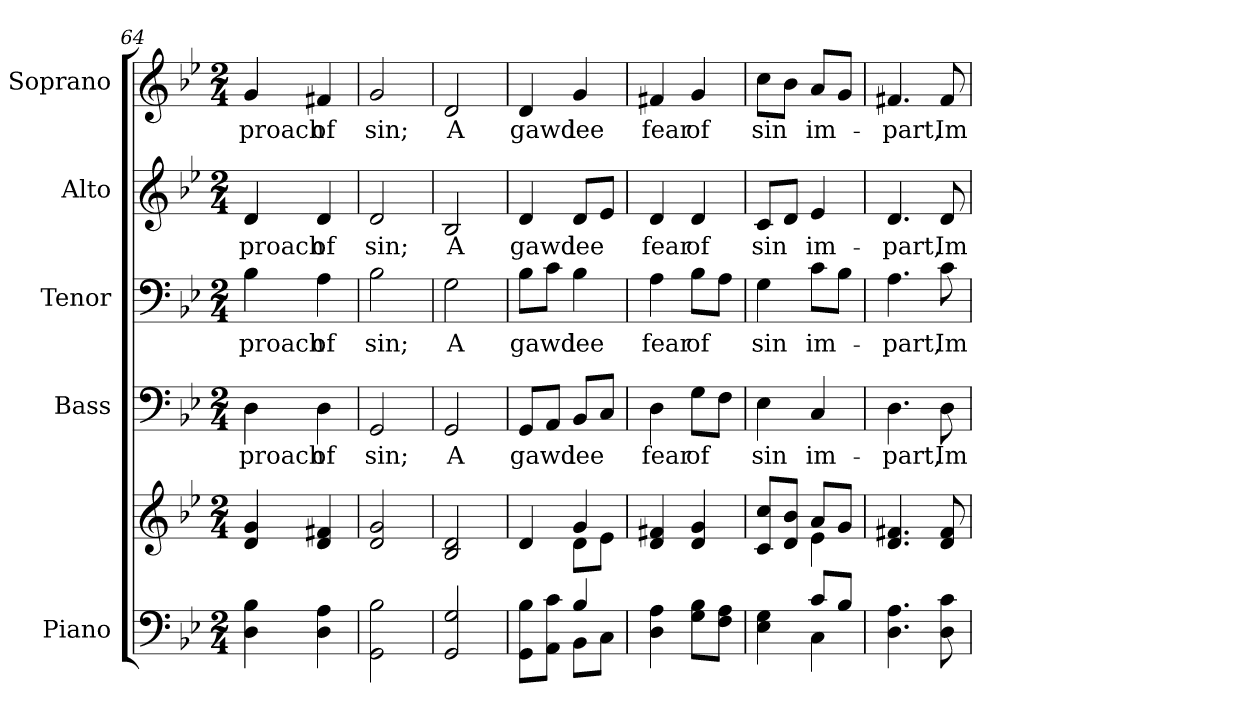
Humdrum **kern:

**kern	**kern	**kern	**text	**kern	**text	**kern	**text	**kern	**text
*part5	*part5	*part4	*part4	*part3	*part3	*part2	*part2	*part1	*part1
*staff6	*staff5	*staff4	*staff4	*staff3	*staff3	*staff2	*staff2	*staff1	*staff1
*I"Piano	*	*I"Bass	*	*I"Tenor	*	*I"Alto	*	*I"Soprano	*
*I'Pno.	*	*I'B.	*	*I'T.	*	*I'A.	*	*I'S.	*
!!LO:PB:g=z
*clefF4	*clefG2	*clefF4	*	*clefF4	*	*clefG2	*	*clefG2	*
*k[b-e-]	*k[b-e-]	*k[b-e-]	*	*k[b-e-]	*	*k[b-e-]	*	*k[b-e-]	*
*B-:	*B-:	*B-:	*	*B-:	*	*B-:	*	*B-:	*
*M2/4	*M2/4	*M2/4	*	*M2/4	*	*M2/4	*	*M2/4	*
=64	=64	=64	=64	=64	=64	=64	=64	=64	=64
!	!	!	!LO:LY:b:color=#000000	!	!	!	!	!	!
!	!	!	!	!	!LO:LY:b:color=#000000	!	!	!	!
!	!	!	!	!	!	!	!LO:LY:b:color=#000000	!	!
!	!	!	!	!	!	!	!	!	!LO:LY:b:color=#000000
4Di\ 4B-i	4di/ 4gi	4Di\	proach	4B-i\	proach	4di/	proach	4gi/	proach
!	!	!	!LO:LY:b:color=#000000	!	!	!	!	!	!
!	!	!	!	!	!LO:LY:b:color=#000000	!	!	!	!
!	!	!	!	!	!	!	!LO:LY:b:color=#000000	!	!
!	!	!	!	!	!	!	!	!	!LO:LY:b:color=#000000
4Di\ 4Ai	4di/ 4f#Xi	4Di\	of	4Ai\	of	4di/	of	4f#Xi/	of
=65	=65	=65	=65	=65	=65	=65	=65	=65	=65
!	!	!	!LO:LY:b:color=#000000	!	!	!	!	!	!
!	!	!	!	!	!LO:LY:b:color=#000000	!	!	!	!
!	!	!	!	!	!	!	!LO:LY:b:color=#000000	!	!
!	!	!	!	!	!	!	!	!	!LO:LY:b:color=#000000
2GGi\ 2B-i	2di/ 2gi	2GGi/	sin;	2B-i\	sin;	2di/	sin;	2gi/	sin;
=66	=66	=66	=66	=66	=66	=66	=66	=66	=66
!	!	!	!LO:LY:b:color=#000000	!	!	!	!	!	!
!	!	!	!	!	!LO:LY:b:color=#000000	!	!	!	!
!	!	!	!	!	!	!	!LO:LY:b:color=#000000	!	!
!	!	!	!	!	!	!	!	!	!LO:LY:b:color=#000000
2GGi/ 2Gi	2B-i/ 2di	2GGi/	A	2Gi\	A	2B-i/	A	2di/	A
=67	=67	=67	=67	=67	=67	=67	=67	=67	=67
*^	*^	*	*	*	*	*	*	*	*
!	!	!	!	!	!LO:LY:b:color=#000000	!	!	!	!	!	!
!	!	!	!	!	!	!	!LO:LY:b:color=#000000	!	!	!	!
!	!	!	!	!	!	!	!	!	!LO:LY:b:color=#000000	!	!
!	!	!	!	!	!	!	!	!	!	!	!LO:LY:b:color=#000000
8GGi\ 8B-iL	4ryy	4di/	4ryy	8GGi/L	gawd	8B-i\L	gawd	4di/	gawd	4di/	gawd
8AAi\ 8ciJ	.	.	.	8AAi/J	.	8ci\J	.	.	.	.	.
!	!	!	!	!	!LO:LY:b:color=#000000	!	!	!	!	!	!
!	!	!	!	!	!	!	!LO:LY:b:color=#000000	!	!	!	!
!	!	!	!	!	!	!	!	!	!LO:LY:b:color=#000000	!	!
!	!	!	!	!	!	!	!	!	!	!	!LO:LY:b:color=#000000
4B-i/	8BB-i\L	4gi/	8di\L	8BB-i/L	lee	4B-i\	lee	8di/L	lee	4gi/	lee
.	8Ci\J	.	8e-i\J	8Ci/J	.	.	.	8e-i/J	.	.	.
*v	*v	*	*	*	*	*	*	*	*	*	*
*	*v	*v	*	*	*	*	*	*	*	*
!!LO:PB:g=z
=68	=68	=68	=68	=68	=68	=68	=68	=68	=68
*^	*^	*	*	*	*	*	*	*	*
!	!	!	!	!	!LO:LY:b:color=#000000	!	!	!	!	!	!
*v	*v	*	*	*	*	*	*	*	*	*	*
*	*v	*v	*	*	*	*	*	*	*	*
*^	*^	*	*	*	*	*	*	*	*
!	!	!	!	!	!	!	!LO:LY:b:color=#000000	!	!	!	!
*v	*v	*	*	*	*	*	*	*	*	*	*
*	*v	*v	*	*	*	*	*	*	*	*
*^	*^	*	*	*	*	*	*	*	*
!	!	!	!	!	!	!	!	!	!LO:LY:b:color=#000000	!	!
*v	*v	*	*	*	*	*	*	*	*	*	*
*	*v	*v	*	*	*	*	*	*	*	*
*^	*^	*	*	*	*	*	*	*	*
!	!	!	!	!	!	!	!	!	!	!	!LO:LY:b:color=#000000
*v	*v	*	*	*	*	*	*	*	*	*	*
*	*v	*v	*	*	*	*	*	*	*	*
4Di\ 4Ai	4di/ 4f#Xi	4Di\	fear	4Ai\	fear	4di/	fear	4f#Xi/	fear
!	!	!	!LO:LY:b:color=#000000	!	!	!	!	!	!
!	!	!	!	!	!LO:LY:b:color=#000000	!	!	!	!
!	!	!	!	!	!	!	!LO:LY:b:color=#000000	!	!
!	!	!	!	!	!	!	!	!	!LO:LY:b:color=#000000
8Gi\ 8B-iL	4di/ 4gi	8Gi\L	of	8B-i\L	of	4di/	of	4gi/	of
8Fi\ 8AiJ	.	8Fi\J	.	8Ai\J	.	.	.	.	.
=69	=69	=69	=69	=69	=69	=69	=69	=69	=69
*^	*^	*	*	*	*	*	*	*	*
!	!	!	!	!	!LO:LY:b:color=#000000	!	!	!	!	!	!
!	!	!	!	!	!	!	!LO:LY:b:color=#000000	!	!	!	!
!	!	!	!	!	!	!	!	!	!LO:LY:b:color=#000000	!	!
!	!	!	!	!	!	!	!	!	!	!	!LO:LY:b:color=#000000
4E-i\ 4Gi	4ryy	8ci/ 8cciL	4ryy	4E-i\	sin	4Gi\	sin	8ci/L	sin	8cci\L	sin
.	.	8di/ 8b-iJ	.	.	.	.	.	8di/J	.	8b-i\J	.
!	!	!	!	!	!LO:LY:b:color=#000000	!	!	!	!	!	!
!	!	!	!	!	!	!	!LO:LY:b:color=#000000	!	!	!	!
!	!	!	!	!	!	!	!	!	!LO:LY:b:color=#000000	!	!
!	!	!	!	!	!	!	!	!	!	!	!LO:LY:b:color=#000000
8ci/L	4Ci\	8ai/L	4e-i\	4Ci/	im-	8ci\L	im-	4e-i/	im-	8ai/L	im-
8B-i/J	.	8gi/J	.	.	.	8B-i\J	.	.	.	8gi/J	.
*v	*v	*	*	*	*	*	*	*	*	*	*
*	*v	*v	*	*	*	*	*	*	*	*
=70	=70	=70	=70	=70	=70	=70	=70	=70	=70
!	!	!	!LO:LY:b:color=#000000	!	!	!	!	!	!
!	!	!	!	!	!LO:LY:b:color=#000000	!	!	!	!
!	!	!	!	!	!	!	!LO:LY:b:color=#000000	!	!
!	!	!	!	!	!	!	!	!	!LO:LY:b:color=#000000
4.Di\ 4.Ai	4.di/ 4.f#Xi	4.Di\	-part,	4.Ai\	-part,	4.di/	-part,	4.f#Xi/	-part,
!	!	!	!LO:LY:b:color=#000000	!	!	!	!	!	!
!	!	!	!	!	!LO:LY:b:color=#000000	!	!	!	!
!	!	!	!	!	!	!	!LO:LY:b:color=#000000	!	!
!	!	!	!	!	!	!	!	!	!LO:LY:b:color=#000000
8Di\ 8ci	8di/ 8f#i	8Di\	Im-	8ci\	Im-	8di/	Im-	8f#i/	Im-
=	=	=	=	=	=	=	=	=	=
*-	*-	*-	*-	*-	*-	*-	*-	*-	*-
